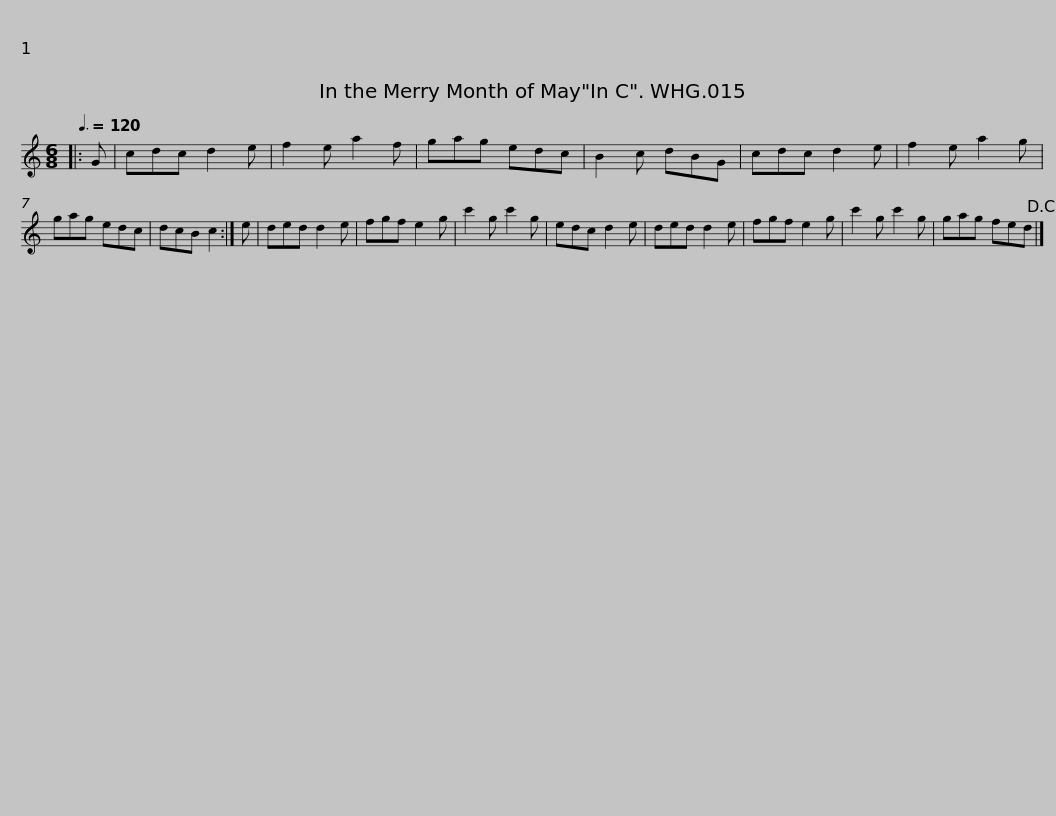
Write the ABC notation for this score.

X:1
L:1/8
Q:3/8=120
M:6/8
I:linebreak $
K:C
V:1 treble
V:1
|: G | cdc d2 e | f2 e a2 f | gag edc | B2 c dBG | %5
 cdc d2 e | f2 e a2 g | gag edc | dcB c2 :|$ e | %10
 ded d2 e | fgf e2 g | c'2 g c'2 g | edc d2 e | ded d2 e | %15
 fgf e2 g | c'2 g c'2 g | gag fed!D.C.! |] %18
